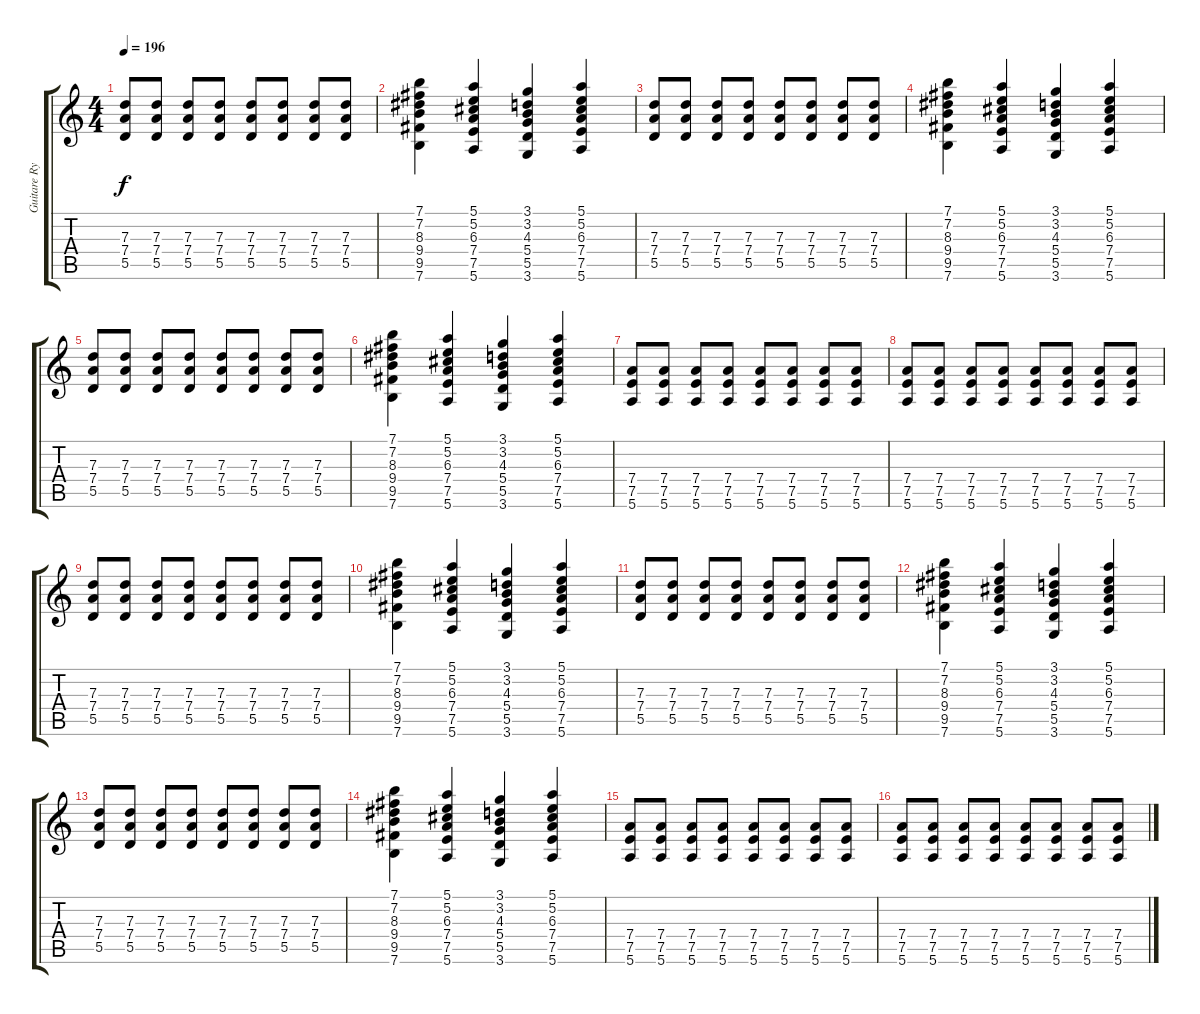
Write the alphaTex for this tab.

\track ("Guitare Rythmique" "Guitare Ry") {instrument distortionguitar}
\staff {score tabs}
\tuning (E4 B3 G3 D3 A2 E2) {hide}
\ts (4 4)
\tempo 196
\clef g2
\ks c
(7.3 7.4 5.5).8{dy f} (7.3 7.4 5.5).8 (7.3 7.4 5.5).8 (7.3 7.4 5.5).8 (7.3 7.4 5.5).8 (7.3 7.4 5.5).8 (7.3 7.4 5.5).8 (7.3 7.4 5.5).8 |
(7.1 7.2 8.3 9.4 9.5 7.6).4 (5.1 5.2 6.3 7.4 7.5 5.6).4 (3.1 3.2 4.3 5.4 5.5 3.6).4 (5.1 5.2 6.3 7.4 7.5 5.6).4 |
(7.3 7.4 5.5).8 (7.3 7.4 5.5).8 (7.3 7.4 5.5).8 (7.3 7.4 5.5).8 (7.3 7.4 5.5).8 (7.3 7.4 5.5).8 (7.3 7.4 5.5).8 (7.3 7.4 5.5).8 |
(7.1 7.2 8.3 9.4 9.5 7.6).4 (5.1 5.2 6.3 7.4 7.5 5.6).4 (3.1 3.2 4.3 5.4 5.5 3.6).4 (5.1 5.2 6.3 7.4 7.5 5.6).4 |
(7.3 7.4 5.5).8 (7.3 7.4 5.5).8 (7.3 7.4 5.5).8 (7.3 7.4 5.5).8 (7.3 7.4 5.5).8 (7.3 7.4 5.5).8 (7.3 7.4 5.5).8 (7.3 7.4 5.5).8 |
(7.1 7.2 8.3 9.4 9.5 7.6).4 (5.1 5.2 6.3 7.4 7.5 5.6).4 (3.1 3.2 4.3 5.4 5.5 3.6).4 (5.1 5.2 6.3 7.4 7.5 5.6).4 |
(7.4 7.5 5.6).8 (7.4 7.5 5.6).8 (7.4 7.5 5.6).8 (7.4 7.5 5.6).8 (7.4 7.5 5.6).8 (7.4 7.5 5.6).8 (7.4 7.5 5.6).8 (7.4 7.5 5.6).8 |
(7.4 7.5 5.6).8 (7.4 7.5 5.6).8 (7.4 7.5 5.6).8 (7.4 7.5 5.6).8 (7.4 7.5 5.6).8 (7.4 7.5 5.6).8 (7.4 7.5 5.6).8 (7.4 7.5 5.6).8 |
(7.3 7.4 5.5).8 (7.3 7.4 5.5).8 (7.3 7.4 5.5).8 (7.3 7.4 5.5).8 (7.3 7.4 5.5).8 (7.3 7.4 5.5).8 (7.3 7.4 5.5).8 (7.3 7.4 5.5).8 |
(7.1 7.2 8.3 9.4 9.5 7.6).4 (5.1 5.2 6.3 7.4 7.5 5.6).4 (3.1 3.2 4.3 5.4 5.5 3.6).4 (5.1 5.2 6.3 7.4 7.5 5.6).4 |
(7.3 7.4 5.5).8 (7.3 7.4 5.5).8 (7.3 7.4 5.5).8 (7.3 7.4 5.5).8 (7.3 7.4 5.5).8 (7.3 7.4 5.5).8 (7.3 7.4 5.5).8 (7.3 7.4 5.5).8 |
(7.1 7.2 8.3 9.4 9.5 7.6).4 (5.1 5.2 6.3 7.4 7.5 5.6).4 (3.1 3.2 4.3 5.4 5.5 3.6).4 (5.1 5.2 6.3 7.4 7.5 5.6).4 |
(7.3 7.4 5.5).8 (7.3 7.4 5.5).8 (7.3 7.4 5.5).8 (7.3 7.4 5.5).8 (7.3 7.4 5.5).8 (7.3 7.4 5.5).8 (7.3 7.4 5.5).8 (7.3 7.4 5.5).8 |
(7.1 7.2 8.3 9.4 9.5 7.6).4 (5.1 5.2 6.3 7.4 7.5 5.6).4 (3.1 3.2 4.3 5.4 5.5 3.6).4 (5.1 5.2 6.3 7.4 7.5 5.6).4 |
(7.4 7.5 5.6).8 (7.4 7.5 5.6).8 (7.4 7.5 5.6).8 (7.4 7.5 5.6).8 (7.4 7.5 5.6).8 (7.4 7.5 5.6).8 (7.4 7.5 5.6).8 (7.4 7.5 5.6).8 |
(7.4 7.5 5.6).8 (7.4 7.5 5.6).8 (7.4 7.5 5.6).8 (7.4 7.5 5.6).8 (7.4 7.5 5.6).8 (7.4 7.5 5.6).8 (7.4 7.5 5.6).8 (7.4 7.5 5.6).8
